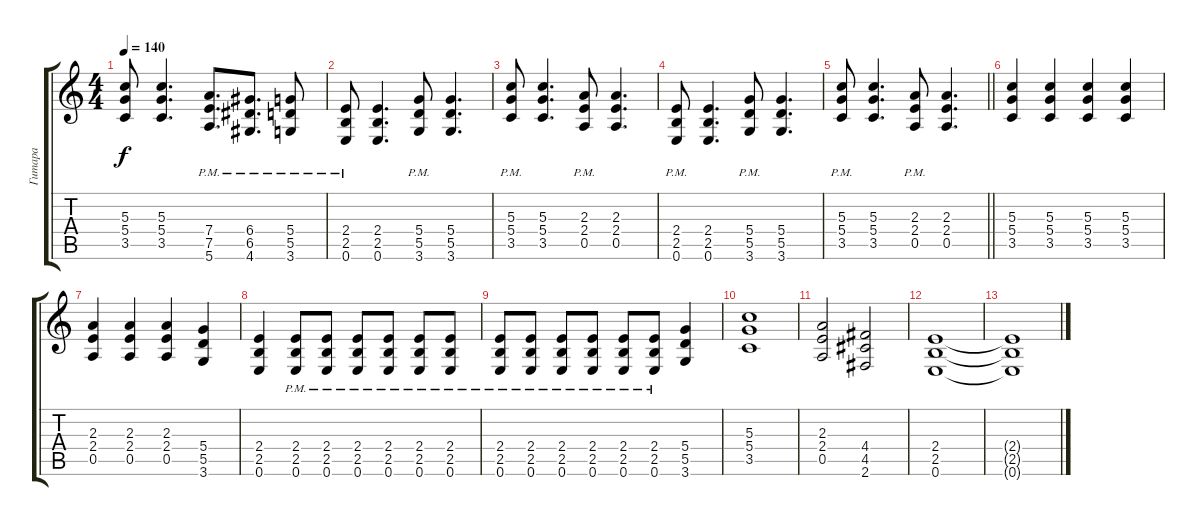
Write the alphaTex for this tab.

\track ("Гитара" "Гитара") {instrument distortionguitar}
\staff {score tabs}
\tuning (E4 B3 G3 D3 A2 E2) {hide}
\ts (4 4)
\tempo 140
\clef g2
\ks c
(5.3 5.4 3.5).8{dy f} (5.3 5.4 3.5).4{d} (7.4{pm} 7.5{pm} 5.6{pm}).8{d} (6.4{pm} 6.5{pm} 4.6{pm}).8{d} (5.4{pm} 5.5{pm} 3.6{pm}).8 |
(2.4{pm} 2.5{pm} 0.6{pm}).8 (2.4 2.5 0.6).4{d} (5.4{pm} 5.5{pm} 3.6{pm}).8 (5.4 5.5 3.6).4{d} |
(5.3{pm} 5.4{pm} 3.5{pm}).8 (5.3 5.4 3.5).4{d} (2.3{pm} 2.4{pm} 0.5{pm}).8 (2.3 2.4 0.5).4{d} |
(2.4{pm} 2.5{pm} 0.6{pm}).8 (2.4 2.5 0.6).4{d} (5.4{pm} 5.5{pm} 3.6{pm}).8 (5.4 5.5 3.6).4{d} |
\barLineRight lightlight
(5.3{pm} 5.4{pm} 3.5{pm}).8 (5.3 5.4 3.5).4{d} (2.3{pm} 2.4{pm} 0.5{pm}).8 (2.3 2.4 0.5).4{d} |
(5.3 5.4 3.5).4 (5.3 5.4 3.5).4 (5.3 5.4 3.5).4 (5.3 5.4 3.5).4 |
(2.3 2.4 0.5).4 (2.3 2.4 0.5).4 (2.3 2.4 0.5).4 (5.4 5.5 3.6).4 |
(2.4 2.5 0.6).4 (2.4{pm} 2.5{pm} 0.6{pm}).8 (2.4{pm} 2.5{pm} 0.6{pm}).8 (2.4{pm} 2.5{pm} 0.6{pm}).8 (2.4{pm} 2.5{pm} 0.6{pm}).8 (2.4{pm} 2.5{pm} 0.6{pm}).8 (2.4{pm} 2.5{pm} 0.6{pm}).8 |
(2.4{pm} 2.5{pm} 0.6{pm}).8 (2.4{pm} 2.5{pm} 0.6{pm}).8 (2.4{pm} 2.5{pm} 0.6{pm}).8 (2.4{pm} 2.5{pm} 0.6{pm}).8 (2.4{pm} 2.5{pm} 0.6{pm}).8 (2.4{pm} 2.5{pm} 0.6{pm}).8 (5.4 5.5 3.6).4 |
(5.3 5.4 3.5).1 |
(2.3 2.4 0.5).2 (4.4 4.5 2.6).2 |
(2.4 2.5 0.6).1 |
(2.4{t} 2.5{t} 0.6{t}).1
